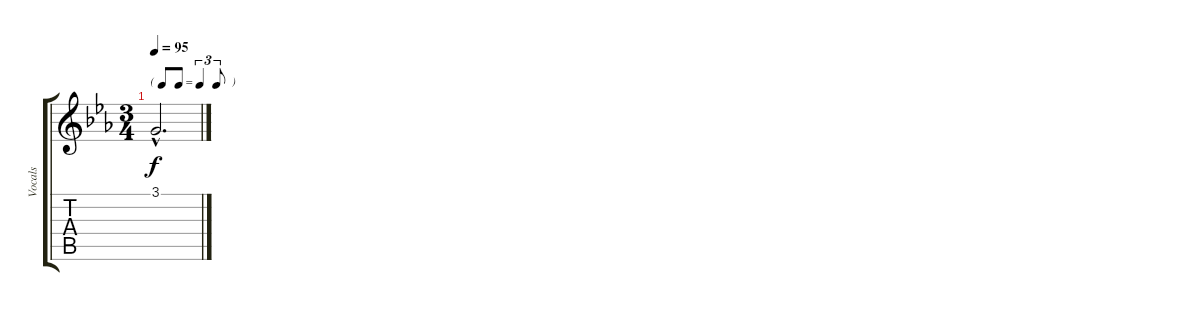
\track ("Vocals" "Vocals") {instrument panflute}
\staff {score tabs}
\tuning (E4 B3 G3 D3 A2 E2) {hide}
\ts (3 4)
\tf triplet8th
\tempo 95
\clef g2
\ks cminor
3.1{hac t}.2{d dy f}
